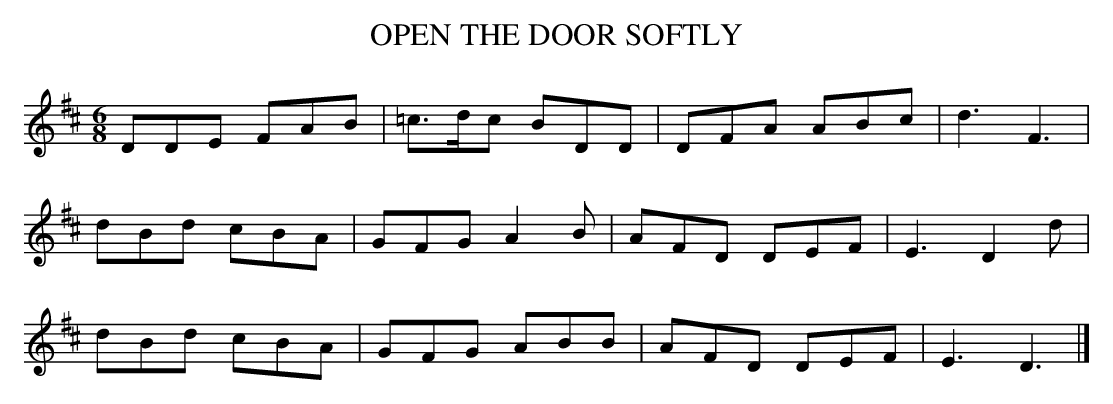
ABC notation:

X:1
T:OPEN THE DOOR SOFTLY
Y:"tenderly"
M:6/8
L:1/8
K:D
DDE FAB|=c>dc BDD|DFA ABc|d3F3|
dBd cBA|GFG A2B|AFD DEF|E3 D2d|
dBd cBA|GFG ABB|AFD DEF|E3D3|]
